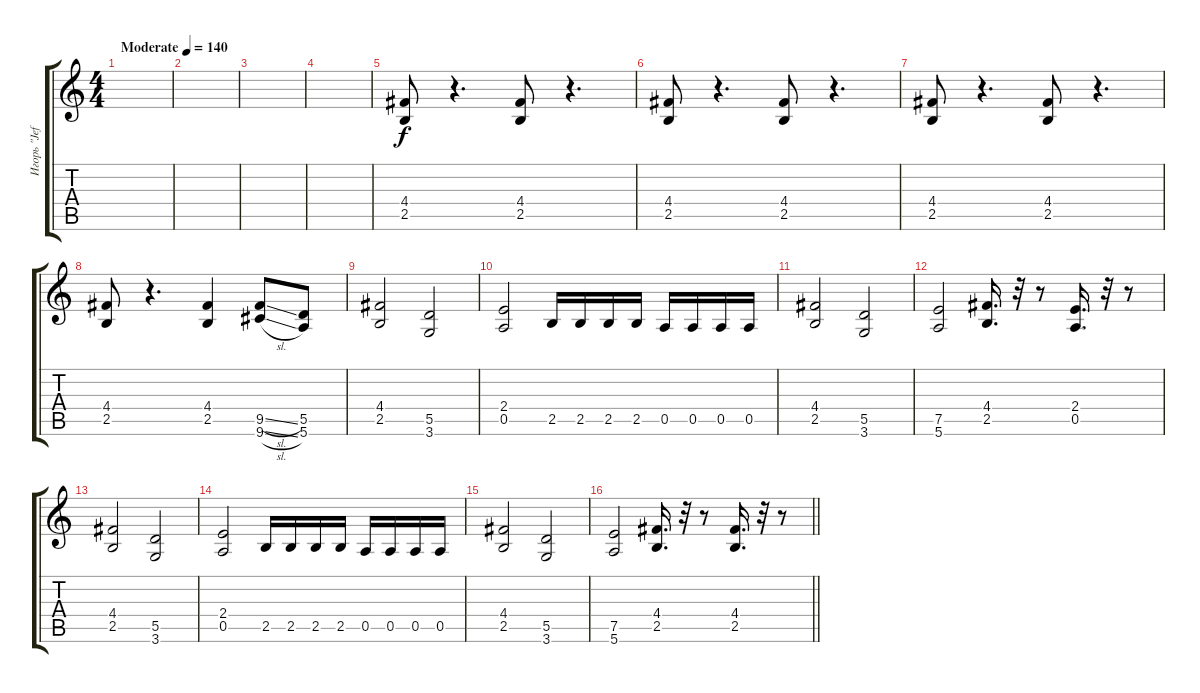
\track ("Игорь \"Jeff\" Поляков" "Игорь \"Jef") {instrument distortionguitar}
\staff {score tabs}
\tuning (E4 B3 G3 D3 A2 E2) {hide}
\ts (4 4)
\tempo (140 "Moderate")
\clef g2
\ks c
|
|
|
|
(4.4 2.5).8 r.4{d} (4.4 2.5).8 r.4{d} |
(4.4 2.5).8 r.4{d} (4.4 2.5).8 r.4{d} |
(4.4 2.5).8 r.4{d} (4.4 2.5).8 r.4{d} |
(4.4 2.5).8 r.4{d} (4.4 2.5).4 (9.5{sl} 9.6{sl}).8 (5.5 5.6).8 |
(4.4 2.5).2 (5.5 3.6).2 |
(2.4 0.5).2 2.5.16 2.5.16 2.5.16 2.5.16 0.5.16 0.5.16 0.5.16 0.5.16 |
(4.4 2.5).2 (5.5 3.6).2 |
(7.5 5.6).2 (4.4 2.5).16{d} r.32 r.8 (2.4 0.5).16{d} r.32 r.8 |
(4.4 2.5).2 (5.5 3.6).2 |
(2.4 0.5).2 2.5.16 2.5.16 2.5.16 2.5.16 0.5.16 0.5.16 0.5.16 0.5.16 |
(4.4 2.5).2 (5.5 3.6).2 |
\barLineRight lightlight
(7.5 5.6).2 (4.4 2.5).16{d} r.32 r.8 (4.4 2.5).16{d} r.32 r.8
